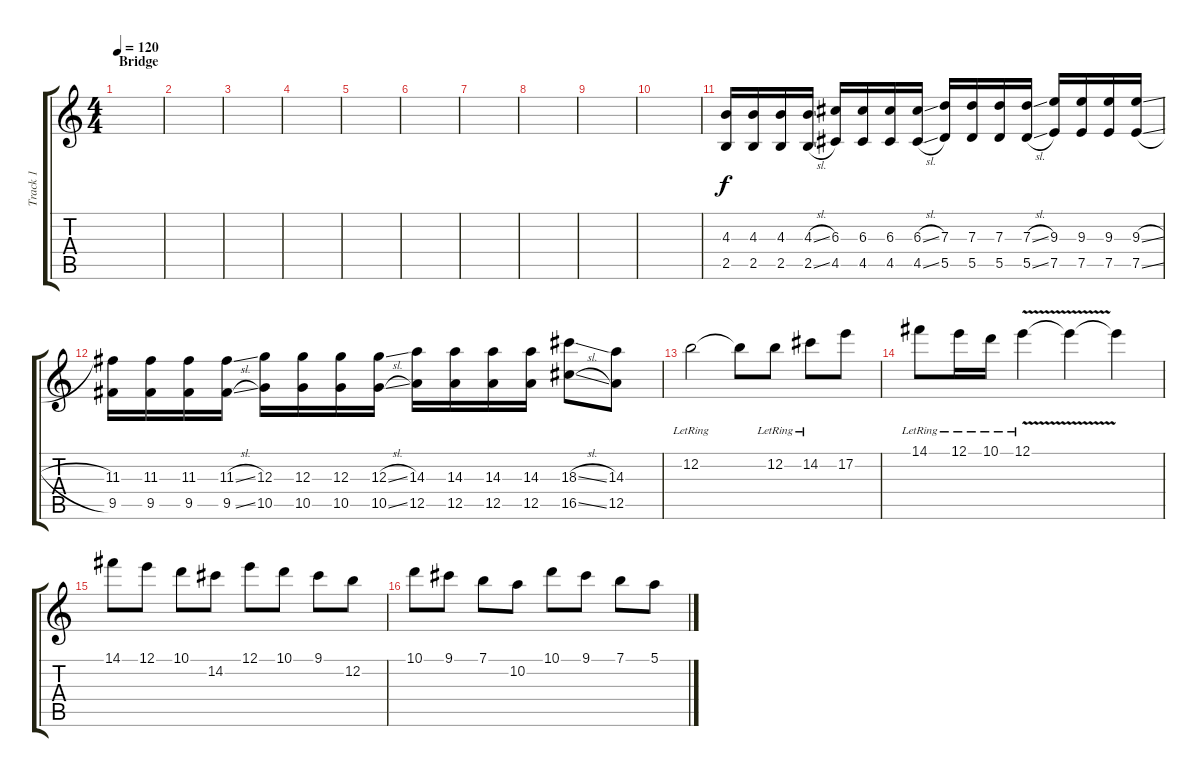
\track ("Track 1" "Track 1") {instrument distortionguitar}
\staff {score tabs}
\tuning (E4 B3 G3 D3 A2 E2) {hide}
\ts (4 4)
\section ("" "Bridge")
\tempo 120
\clef g2
\ks c
|
|
|
|
|
|
|
|
|
|
(4.3 2.5).16 (4.3 2.5).16 (4.3 2.5).16 (4.3{sl} 2.5{sl}).16 (6.3 4.5).16 (6.3 4.5).16 (6.3 4.5).16 (6.3{sl} 4.5{sl}).16 (7.3 5.5).16 (7.3 5.5).16 (7.3 5.5).16 (7.3{sl} 5.5{sl}).16 (9.3 7.5).16 (9.3 7.5).16 (9.3 7.5).16 (9.3{sl} 7.5{sl}).16 |
(11.3 9.5).16 (11.3 9.5).16 (11.3 9.5).16 (11.3{sl} 9.5{sl}).16 (12.3 10.5).16 (12.3 10.5).16 (12.3 10.5).16 (12.3{sl} 10.5{sl}).16 (14.3 12.5).16 (14.3 12.5).16 (14.3 12.5).16 (14.3 12.5).16 (18.3{sl} 16.5{sl}).8 (14.3 12.5).8 |
12.2{lr}.2 12.2{t}.8 12.2{lr}.8 14.2{lr}.8 17.2.8 |
14.1{lr}.8 12.1{lr}.16 10.1{lr}.16 12.1{v lr}.4 12.1{t}.4 12.1{t}.4 |
14.1.8 12.1.8 10.1.8 14.2.8 12.1.8 10.1.8 9.1.8 12.2.8 |
10.1.8 9.1.8 7.1.8 10.2.8 10.1.8 9.1.8 7.1.8 5.1.8
